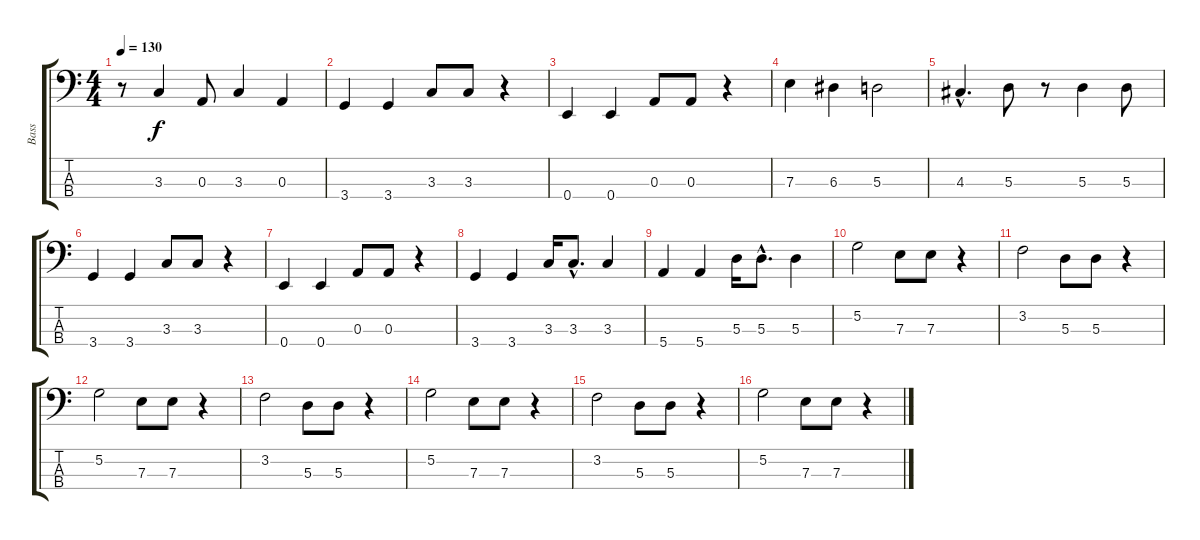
\track ("Bass" "Bass") {instrument slapbass2}
\staff {score tabs}
\tuning (G2 D2 A1 E1) {hide}
\ts (4 4)
\tempo 130
\clef f4
\ks c
r.8{dy f} 3.3.4 0.3.8 3.3.4 0.3.4 |
3.4.4 3.4.4 3.3.8 3.3.8 r.4 |
0.4.4 0.4.4 0.3.8 0.3.8 r.4 |
7.3.4 6.3.4 5.3.2 |
4.3{hac}.4{d} 5.3.8 r.8 5.3.4 5.3.8 |
3.4.4 3.4.4 3.3.8 3.3.8 r.4 |
0.4.4 0.4.4 0.3.8 0.3.8 r.4 |
3.4.4 3.4.4 3.3.16 3.3{hac}.8{d} 3.3.4 |
5.4.4 5.4.4 5.3.16 5.3{hac}.8{d} 5.3.4 |
5.2.2 7.3.8 7.3.8 r.4 |
3.2.2 5.3.8 5.3.8 r.4 |
5.2.2 7.3.8 7.3.8 r.4 |
3.2.2 5.3.8 5.3.8 r.4 |
5.2.2 7.3.8 7.3.8 r.4 |
3.2.2 5.3.8 5.3.8 r.4 |
5.2.2 7.3.8 7.3.8 r.4
